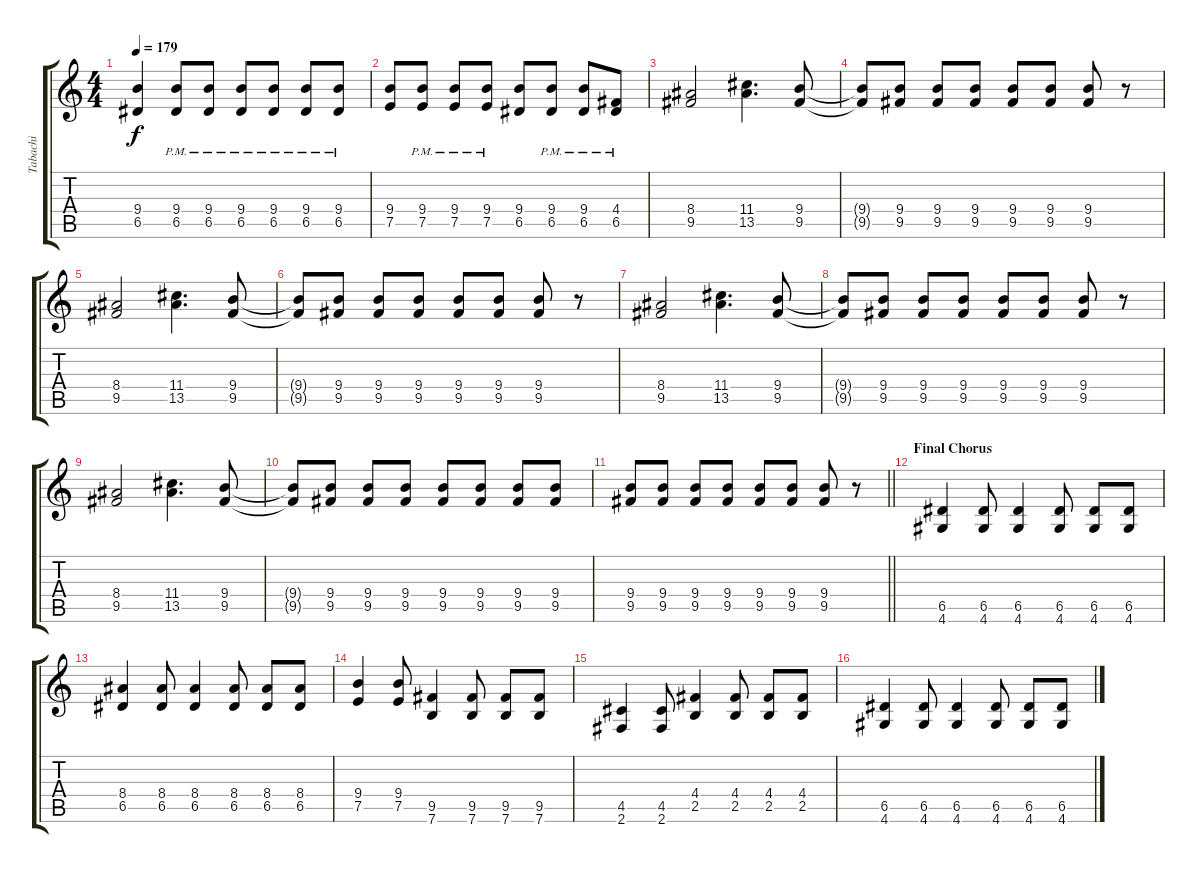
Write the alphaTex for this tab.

\track ("Tabachi" "Tabachi") {instrument overdrivenguitar}
\staff {score tabs}
\tuning (E4 B3 G3 D3 A2 E2) {hide}
\ts (4 4)
\tempo 179
\clef g2
\ks c
(9.4 6.5).4{dy f} (9.4{pm} 6.5{pm}).8 (9.4{pm} 6.5{pm}).8 (9.4{pm} 6.5{pm}).8 (9.4{pm} 6.5{pm}).8 (9.4{pm} 6.5{pm}).8 (9.4{pm} 6.5{pm}).8 |
(9.4 7.5).8 (9.4{pm} 7.5{pm}).8 (9.4{pm} 7.5{pm}).8 (9.4{pm} 7.5{pm}).8 (9.4 6.5).8 (9.4{pm} 6.5{pm}).8 (9.4{pm} 6.5{pm}).8 (4.4{pm} 6.5{pm}).8 |
(8.4 9.5).2 (11.4 13.5).4{d} (9.4 9.5).8 |
(9.4{t} 9.5{t}).8 (9.4 9.5).8 (9.4 9.5).8 (9.4 9.5).8 (9.4 9.5).8 (9.4 9.5).8 (9.4 9.5).8 r.8 |
(8.4 9.5).2 (11.4 13.5).4{d} (9.4 9.5).8 |
(9.4{t} 9.5{t}).8 (9.4 9.5).8 (9.4 9.5).8 (9.4 9.5).8 (9.4 9.5).8 (9.4 9.5).8 (9.4 9.5).8 r.8 |
(8.4 9.5).2 (11.4 13.5).4{d} (9.4 9.5).8 |
(9.4{t} 9.5{t}).8 (9.4 9.5).8 (9.4 9.5).8 (9.4 9.5).8 (9.4 9.5).8 (9.4 9.5).8 (9.4 9.5).8 r.8 |
(8.4 9.5).2 (11.4 13.5).4{d} (9.4 9.5).8 |
(9.4{t} 9.5{t}).8 (9.4 9.5).8 (9.4 9.5).8 (9.4 9.5).8 (9.4 9.5).8 (9.4 9.5).8 (9.4 9.5).8 (9.4 9.5).8 |
\barLineRight lightlight
(9.4 9.5).8 (9.4 9.5).8 (9.4 9.5).8 (9.4 9.5).8 (9.4 9.5).8 (9.4 9.5).8 (9.4 9.5).8 r.8 |
\section ("" "Final Chorus")
(6.5 4.6).4 (6.5 4.6).8 (6.5 4.6).4 (6.5 4.6).8 (6.5 4.6).8 (6.5 4.6).8 |
(8.4 6.5).4 (8.4 6.5).8 (8.4 6.5).4 (8.4 6.5).8 (8.4 6.5).8 (8.4 6.5).8 |
(9.4 7.5).4 (9.4 7.5).8 (9.5 7.6).4 (9.5 7.6).8 (9.5 7.6).8 (9.5 7.6).8 |
(4.5 2.6).4 (4.5 2.6).8 (4.4 2.5).4 (4.4 2.5).8 (4.4 2.5).8 (4.4 2.5).8 |
(6.5 4.6).4 (6.5 4.6).8 (6.5 4.6).4 (6.5 4.6).8 (6.5 4.6).8 (6.5 4.6).8
